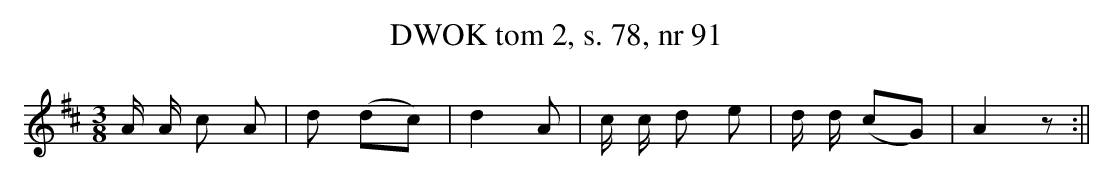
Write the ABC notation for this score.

X:1
T: DWOK tom 2, s. 78, nr 91
L: 1/16
M: 3/8
K: D
A A c2 A2 |\
d2 (d2c2) |\
d4 A2 |\
c c d2 e2 |\
d d (c2G2) |\
A4 z2:||
